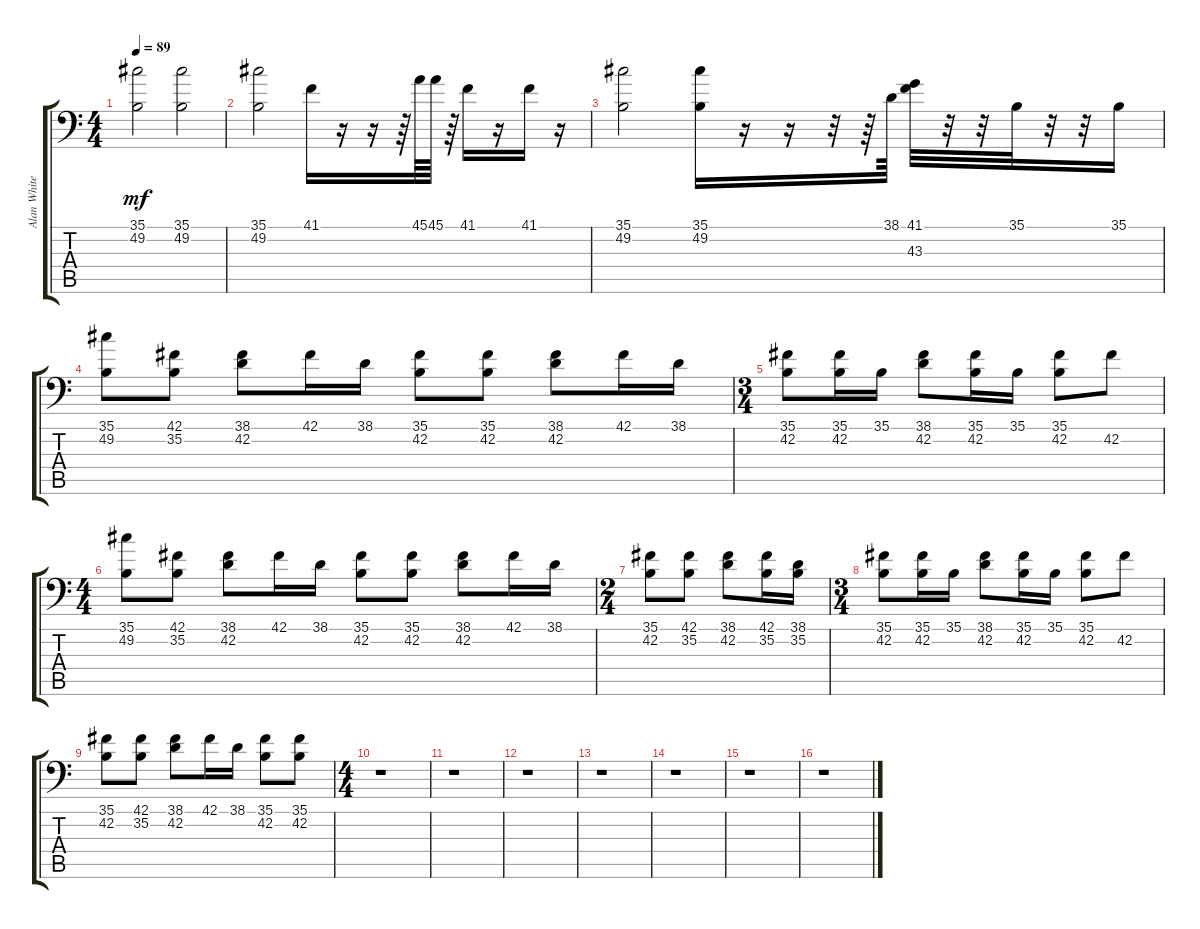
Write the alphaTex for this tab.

\track ("Alan White- Drums" "Alan White") {instrument acousticgrandpiano}
\staff {score tabs}
\tuning (C-1 C-1 C-1 C-1 C-1 C-1) {hide}
\ts (4 4)
\tempo 89
\clef f4
\ks c
(35.1 49.2).2{dy mf} (35.1 49.2).2 |
(35.1 49.2).2 41.1.16 r.16 r.16 r.64 45.1.64 45.1.64 r.64 41.1.16 r.16 41.1.16 r.16 |
(35.1 49.2).2 (35.1 49.2).16 r.16 r.16 r.32 r.64 38.1.64 (41.1 43.3).32 r.32 r.32 35.1.32 r.32 r.32 35.1.16 |
(35.1 49.2).8 (42.1 35.2).8 (38.1 42.2).8 42.1.16 38.1.16 (35.1 42.2).8 (35.1 42.2).8 (38.1 42.2).8 42.1.16 38.1.16 |
\ts (3 4)
(35.1 42.2).8 (35.1 42.2).16 35.1.16 (38.1 42.2).8 (35.1 42.2).16 35.1.16 (35.1 42.2).8 42.2.8 |
\ts (4 4)
(35.1 49.2).8 (42.1 35.2).8 (38.1 42.2).8 42.1.16 38.1.16 (35.1 42.2).8 (35.1 42.2).8 (38.1 42.2).8 42.1.16 38.1.16 |
\ts (2 4)
(35.1 42.2).8 (42.1 35.2).8 (38.1 42.2).8 (42.1 35.2).16 (38.1 35.2).16 |
\ts (3 4)
(35.1 42.2).8 (35.1 42.2).16 35.1.16 (38.1 42.2).8 (35.1 42.2).16 35.1.16 (35.1 42.2).8 42.2.8 |
(35.1 42.2).8 (42.1 35.2).8 (38.1 42.2).8 42.1.16 38.1.16 (35.1 42.2).8 (35.1 42.2).8 |
\ts (4 4)
r.1 |
r.1 |
r.1 |
r.1 |
r.1 |
r.1 |
r.1
